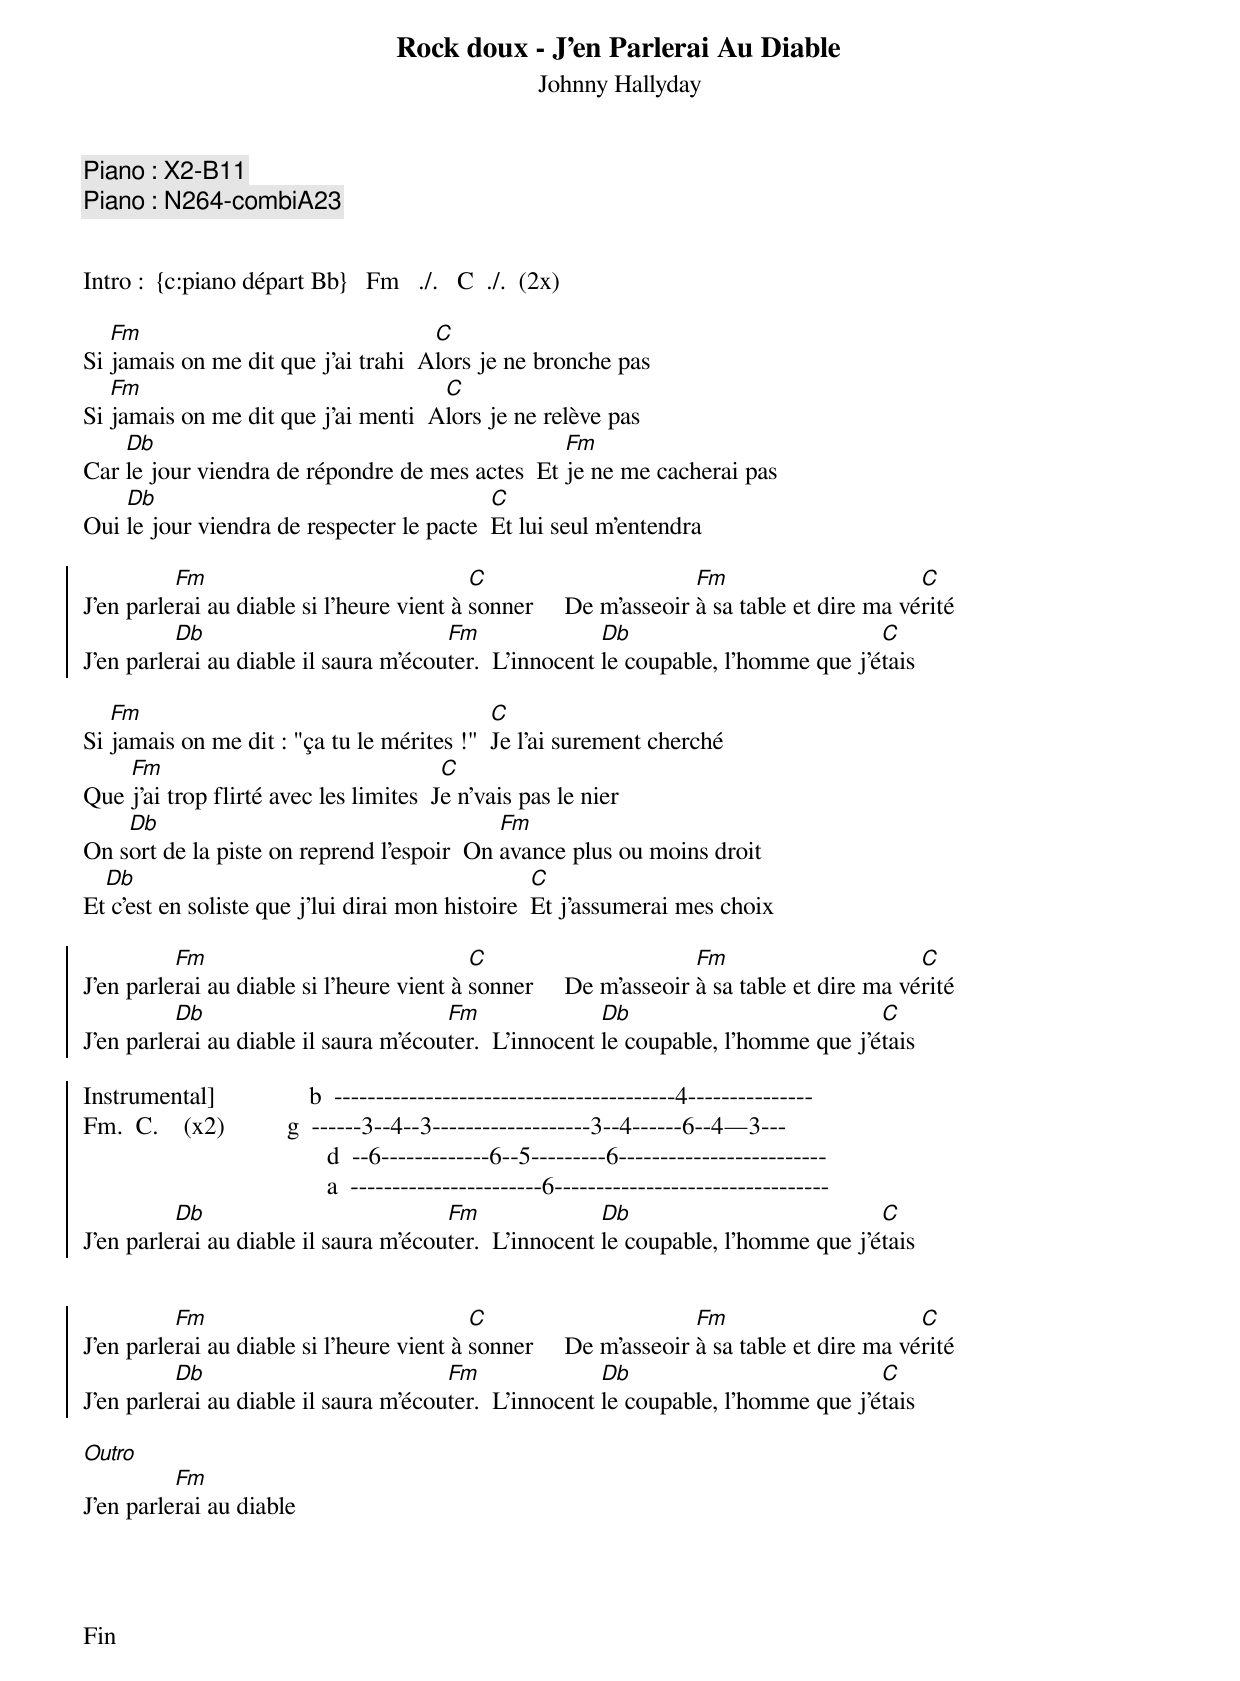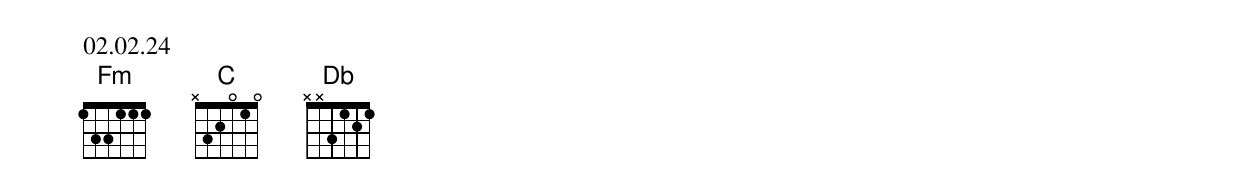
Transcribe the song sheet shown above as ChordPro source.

{title: Rock doux - J'en Parlerai Au Diable}
{subtitle: Johnny Hallyday}
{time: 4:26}
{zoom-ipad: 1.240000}
{c:Piano : X2-B11}
{c:Piano : N264-combiA23}


Intro :  {c:piano départ Bb}   Fm   ./.   C  ./.  (2x)

Si [Fm]jamais on me dit que j'ai trahi  A[C]lors je ne bronche pas
Si [Fm]jamais on me dit que j'ai menti  A[C]lors je ne relève pas
Car [Db]le jour viendra de répondre de mes actes  Et [Fm]je ne me cacherai pas
Oui [Db]le jour viendra de respecter le pacte  [C]Et lui seul m'entendra

{soc}
J’en parle[Fm]rai au diable si l’heure vient à [C]sonner     De m’asseoir [Fm]à sa table et dire ma vé[C]rité
J’en parle[Db]rai au diable il saura m’écou[Fm]ter.  L’innocent [Db]le coupable, l’homme que j’é[C]tais
{eoc}

Si [Fm]jamais on me dit : "ça tu le mérites !"  [C]Je l'ai surement cherché
Que [Fm]j'ai trop flirté avec les limites  J[C]e n'vais pas le nier
On s[Db]ort de la piste on reprend l'espoir  On [Fm]avance plus ou moins droit
Et[Db] c'est en soliste que j'lui dirai mon histoire  [C]Et j'assumerai mes choix

{soc}
J’en parle[Fm]rai au diable si l’heure vient à [C]sonner     De m’asseoir [Fm]à sa table et dire ma vé[C]rité
J’en parle[Db]rai au diable il saura m’écou[Fm]ter.  L’innocent [Db]le coupable, l’homme que j’é[C]tais
{eoc}

{soc}
Instrumental]            ​   b  -----------------------------------------4---------------
Fm.  C.    (x2)        ​  g  ------3--4--3-------------------3--4------6--4—3---
​​​                                       d  --6-------------6--5---------6-------------------------
                                       ​​​a  -----------------------6---------------------------------​
J’en parle[Db]rai au diable il saura m’écou[Fm]ter.  L’innocent [Db]le coupable, l’homme que j’é[C]tais
{eoc}


{soc}
J’en parle[Fm]rai au diable si l’heure vient à [C]sonner     De m’asseoir [Fm]à sa table et dire ma vé[C]rité
J’en parle[Db]rai au diable il saura m’écou[Fm]ter.  L’innocent [Db]le coupable, l’homme que j’é[C]tais
{eoc}

[Outro]
J'en parle[Fm]rai au diable




Fin

02.02.24
